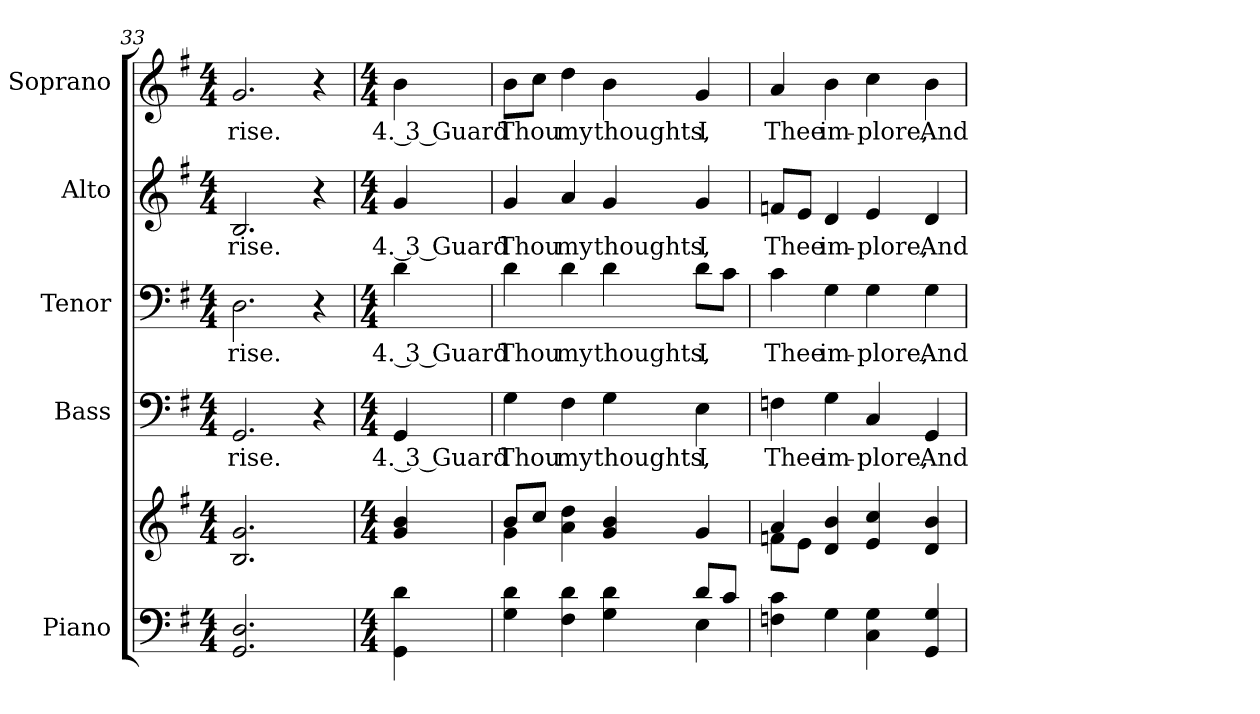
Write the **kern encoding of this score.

**kern	**kern	**kern	**text	**kern	**text	**kern	**text	**kern	**text
*part5	*part5	*part4	*part4	*part3	*part3	*part2	*part2	*part1	*part1
*staff6	*staff5	*staff4	*staff4	*staff3	*staff3	*staff2	*staff2	*staff1	*staff1
*I"Piano	*	*I"Bass	*	*I"Tenor	*	*I"Alto	*	*I"Soprano	*
*I'Pno.	*	*I'B.	*	*I'T.	*	*I'A.	*	*I'S.	*
!!LO:PB:g=z
*clefF4	*clefG2	*clefF4	*	*clefF4	*	*clefG2	*	*clefG2	*
*k[f#]	*k[f#]	*k[f#]	*	*k[f#]	*	*k[f#]	*	*k[f#]	*
*G:	*G:	*G:	*	*G:	*	*G:	*	*G:	*
*M4/4	*M4/4	*M4/4	*	*M4/4	*	*M4/4	*	*M4/4	*
=33	=33	=33	=33	=33	=33	=33	=33	=33	=33
!	!	!	!LO:LY:b:color=#000000	!	!	!	!	!	!
!	!	!	!	!	!LO:LY:b:color=#000000	!	!	!	!
!	!	!	!	!	!	!	!LO:LY:b:color=#000000	!	!
!	!	!	!	!	!	!	!	!	!LO:LY:b:color=#000000
2.GGi/ 2.Di	2.Bi/ 2.gi	2.GGi/	rise.	2.Di\	rise.	2.Bi/	rise.	2.gi/	rise.
4ryy	4ryy	4r	.	4r	.	4r	.	4r	.
=34	=34	=34	=34	=34	=34	=34	=34	=34	=34
*M4/4	*M4/4	*M4/4	*	*M4/4	*	*M4/4	*	*M4/4	*
!	!	!	!LO:LY:b:color=#000000	!	!	!	!	!	!
!	!	!	!	!	!LO:LY:b:color=#000000	!	!	!	!
!	!	!	!	!	!	!	!LO:LY:b:color=#000000	!	!
!	!	!	!	!	!	!	!	!	!LO:LY:b:color=#000000
4GGi\ 4di	4gi/ 4bi	4GGi/	4. 3 Guard	4di\	4. 3 Guard	4gi/	4. 3 Guard	4bi\	4. 3 Guard
=35	=35	=35	=35	=35	=35	=35	=35	=35	=35
*^	*^	*	*	*	*	*	*	*	*
!	!	!	!	!	!LO:LY:b:color=#000000	!	!	!	!	!	!
!	!	!	!	!	!	!	!LO:LY:b:color=#000000	!	!	!	!
!	!	!	!	!	!	!	!	!	!LO:LY:b:color=#000000	!	!
!	!	!	!	!	!	!	!	!	!	!	!LO:LY:b:color=#000000
4Gi\ 4di	2ryy	8bi/L	4gi\	4Gi\	Thou	4di\	Thou	4gi/	Thou	8bi\L	Thou
.	.	8cci/J	.	.	.	.	.	.	.	8cci\J	.
!	!	!	!	!	!LO:LY:b:color=#000000	!	!	!	!	!	!
!	!	!	!	!	!	!	!LO:LY:b:color=#000000	!	!	!	!
!	!	!	!	!	!	!	!	!	!LO:LY:b:color=#000000	!	!
!	!	!	!	!	!	!	!	!	!	!	!LO:LY:b:color=#000000
4F#i\ 4di	.	4ai\ 4ddi	4ryy	4F#i\	my	4di\	my	4ai/	my	4ddi\	my
!	!	!	!	!	!LO:LY:b:color=#000000	!	!	!	!	!	!
!	!	!	!	!	!	!	!LO:LY:b:color=#000000	!	!	!	!
!	!	!	!	!	!	!	!	!	!LO:LY:b:color=#000000	!	!
!	!	!	!	!	!	!	!	!	!	!	!LO:LY:b:color=#000000
4Gi\ 4di	4ryy	4gi/ 4bi	2ryy	4Gi\	thoughts,	4di\	thoughts,	4gi/	thoughts,	4bi\	thoughts,
!	!	!	!	!	!LO:LY:b:color=#000000	!	!	!	!	!	!
!	!	!	!	!	!	!	!LO:LY:b:color=#000000	!	!	!	!
!	!	!	!	!	!	!	!	!	!LO:LY:b:color=#000000	!	!
!	!	!	!	!	!	!	!	!	!	!	!LO:LY:b:color=#000000
8di/L	4Ei\	4gi/	.	4Ei\	I	8di\L	I	4gi/	I	4gi/	I
8ci/J	.	.	.	.	.	8ci\J	.	.	.	.	.
*v	*v	*	*	*	*	*	*	*	*	*	*
!!LO:PB:g=z
=36	=36	=36	=36	=36	=36	=36	=36	=36	=36	=36
!	!	!	!	!LO:LY:b:color=#000000	!	!	!	!	!	!
!	!	!	!	!	!	!LO:LY:b:color=#000000	!	!	!	!
!	!	!	!	!	!	!	!	!LO:LY:b:color=#000000	!	!
!	!	!	!	!	!	!	!	!	!	!LO:LY:b:color=#000000
4Fni\ 4ci	4ai/	8fni\L	4Fni\	Thee	4ci\	Thee	8fni/L	Thee	4ai/	Thee
.	.	8ei\J	.	.	.	.	8ei/J	.	.	.
!	!	!	!	!LO:LY:b:color=#000000	!	!	!	!	!	!
!	!	!	!	!	!	!LO:LY:b:color=#000000	!	!	!	!
!	!	!	!	!	!	!	!	!LO:LY:b:color=#000000	!	!
!	!	!	!	!	!	!	!	!	!	!LO:LY:b:color=#000000
4Gi\	4di/ 4bi	4ryy	4Gi\	im-	4Gi\	im-	4di/	im-	4bi\	im-
!	!	!	!	!LO:LY:b:color=#000000	!	!	!	!	!	!
!	!	!	!	!	!	!LO:LY:b:color=#000000	!	!	!	!
!	!	!	!	!	!	!	!	!LO:LY:b:color=#000000	!	!
!	!	!	!	!	!	!	!	!	!	!LO:LY:b:color=#000000
4Ci\ 4Gi	4ei/ 4cci	2ryy	4Ci/	-plore,	4Gi\	-plore,	4ei/	-plore,	4cci\	-plore,
!	!	!	!	!LO:LY:b:color=#000000	!	!	!	!	!	!
!	!	!	!	!	!	!LO:LY:b:color=#000000	!	!	!	!
!	!	!	!	!	!	!	!	!LO:LY:b:color=#000000	!	!
!	!	!	!	!	!	!	!	!	!	!LO:LY:b:color=#000000
4GGi/ 4Gi	4di/ 4bi	.	4GGi/	And	4Gi\	And	4di/	And	4bi\	And
*	*v	*v	*	*	*	*	*	*	*	*
=	=	=	=	=	=	=	=	=	=
*-	*-	*-	*-	*-	*-	*-	*-	*-	*-
